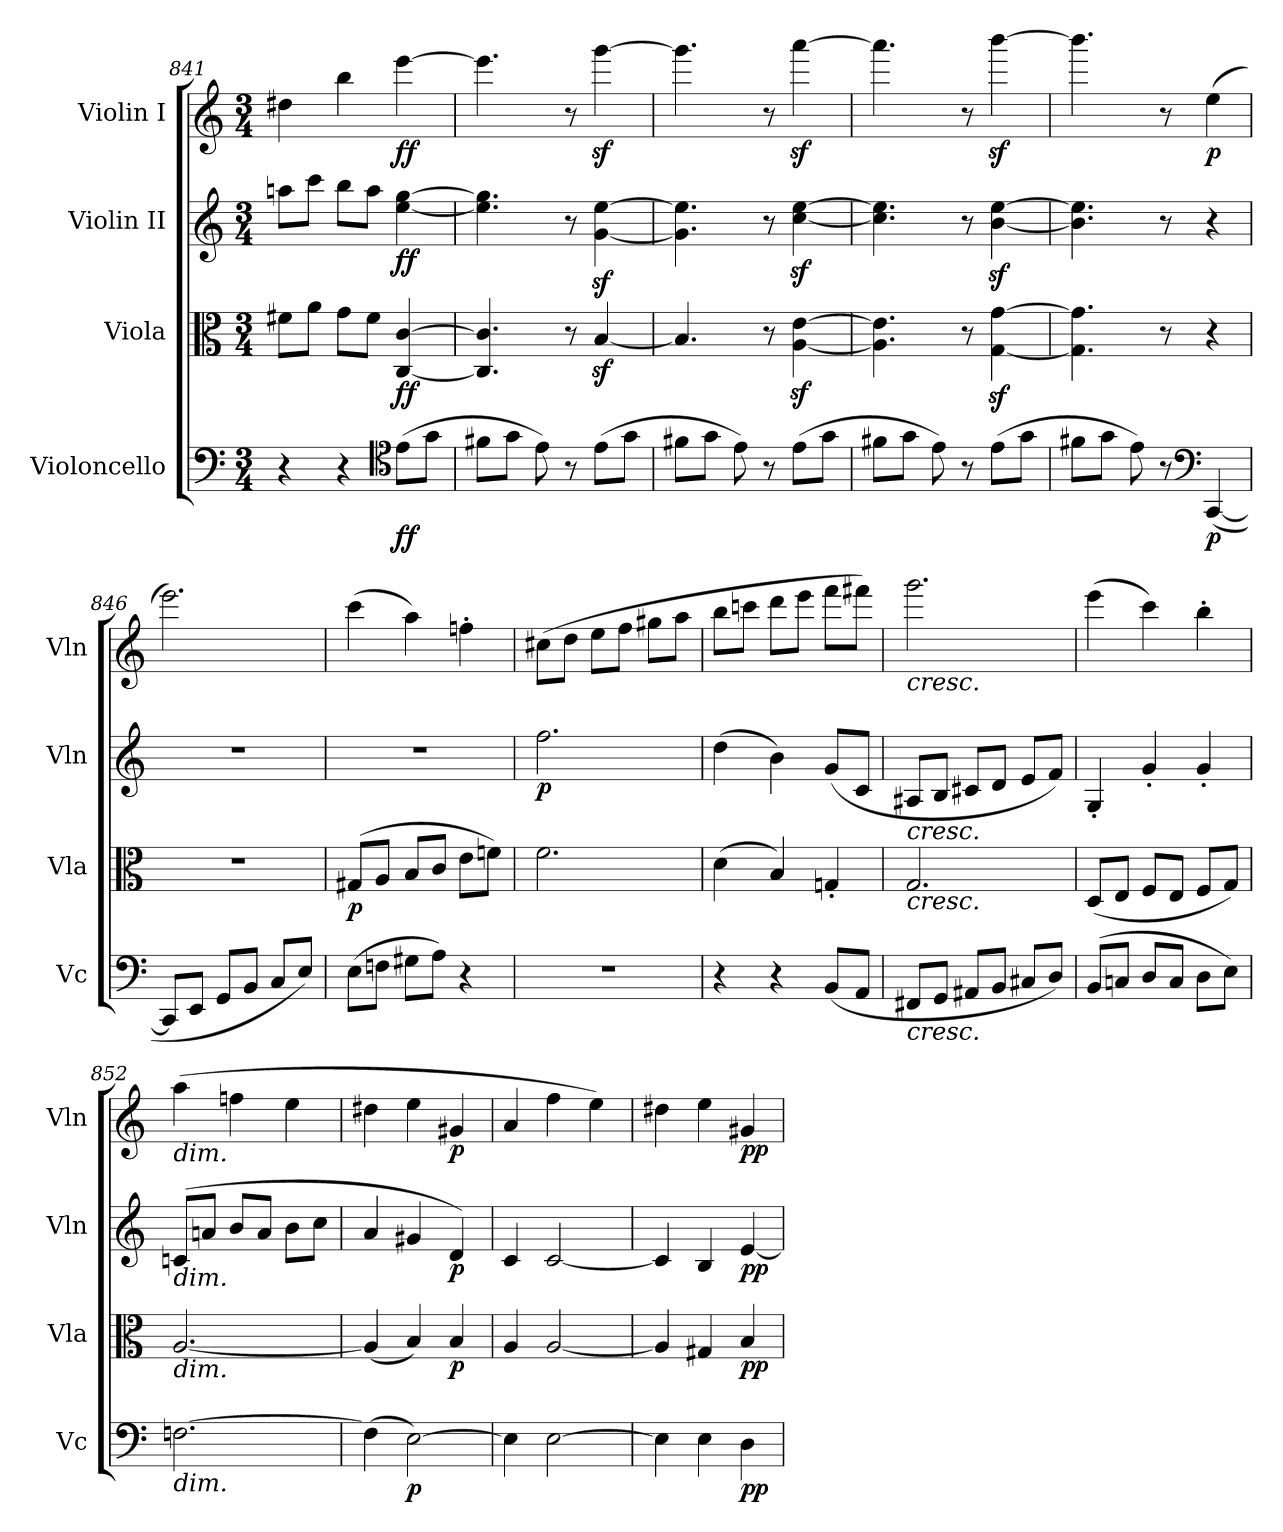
**kern	**dynam	**kern	**dynam	**kern	**dynam	**kern	**dynam
*part4	*part4	*part3	*part3	*part2	*part2	*part1	*part1
*staff4	*staff4	*staff3	*staff3	*staff2	*staff2	*staff1	*staff1
*I"Violoncello	*	*I"Viola	*	*I"Violin II	*	*I"Violin I	*
*I'Vc	*	*I'Vla	*	*I'Vln	*	*I'Vln	*
*clefF4	*	*clefC3	*	*clefG2	*	*clefG2	*
*k[]	*	*k[]	*	*k[]	*	*k[]	*
*M3/4	*	*M3/4	*	*M3/4	*	*M3/4	*
=841	=841	=841	=841	=841	=841	=841	=841
4r	.	8f#X\L	.	8aan\L	.	4dd#X\	.
.	.	8a\J	.	8ccc\J	.	.	.
4r	.	8g\L	.	8bb\L	.	4bb\	.
.	.	8f#\J	.	8aa\J	.	.	.
*clefC4	*	*	*	*	*	*	*
!	!LO:DY:b	!	!LO:DY:b	!	!LO:DY:b	!	!LO:DY:b
(>8e\L	ff	[4C/ [4c/	ff	[4ee\ [4gg\	ff	[4eee\	ff
8g\J	.	.	.	.	.	.	.
=842	=842	=842	=842	=842	=842	=842	=842
8f#X\L	.	4.C/] 4.c/]	.	4.ee\] 4.gg\]	.	4.eee\]	.
8g\J	.	.	.	.	.	.	.
8e\)	.	.	.	.	.	.	.
8r	.	8r	.	8r	.	8r	.
(>8e\L	.	[4Bz</	.	[4g\z< [4ee\z<	.	[4gggz<\	.
8g\J	.	.	.	.	.	.	.
=843	=843	=843	=843	=843	=843	=843	=843
8f#X\L	.	4.B/]	.	4.g\] 4.ee\]	.	4.ggg\]	.
8g\J	.	.	.	.	.	.	.
8e\)	.	.	.	.	.	.	.
8r	.	8r	.	8r	.	8r	.
(>8e\L	.	[4A\z< [4e\z<	.	[4cc\z< [4ee\z<	.	[4aaaz<\	.
8g\J	.	.	.	.	.	.	.
=844	=844	=844	=844	=844	=844	=844	=844
8f#X\L	.	4.A\] 4.e\]	.	4.cc\] 4.ee\]	.	4.aaa\]	.
8g\J	.	.	.	.	.	.	.
8e\)	.	.	.	.	.	.	.
8r	.	8r	.	8r	.	8r	.
(>8e\L	.	[4G\z< [4g\z<	.	[4b\z< [4ee\z<	.	[4bbbz<\	.
8g\J	.	.	.	.	.	.	.
=845	=845	=845	=845	=845	=845	=845	=845
8f#X\L	.	4.G\] 4.g\]	.	4.b\] 4.ee\]	.	4.bbb\]	.
8g\J	.	.	.	.	.	.	.
8e\)	.	.	.	.	.	.	.
8r	.	8r	.	8r	.	8r	.
*clefF4	*	*	*	*	*	*	*
!	!LO:DY:b	!	!	!	!	!	!LO:DY:b
(<[4CC/	p	4r	.	4r	.	(>4ee\	p
=846	=846	=846	=846	=846	=846	=846	=846
8CC/L]	.	2.r	.	2.r	.	2.eee\)	.
8EE/J	.	.	.	.	.	.	.
8GG/L	.	.	.	.	.	.	.
8BB/J	.	.	.	.	.	.	.
8C/L	.	.	.	.	.	.	.
8E/J)	.	.	.	.	.	.	.
=847	=847	=847	=847	=847	=847	=847	=847
!	!	!	!LO:DY:b	!	!	!	!
(>8E\L	.	(>8G#X/L	p	2.r	.	(>4ccc\	.
8Fn\J	.	8A/J	.	.	.	.	.
8G#X\L	.	8B/L	.	.	.	4aa\)	.
8A\J)	.	8c/J	.	.	.	.	.
4r	.	8e\L	.	.	.	4ffn'\	.
.	.	8fn\J)	.	.	.	.	.
=848	=848	=848	=848	=848	=848	=848	=848
!	!	!	!	!	!LO:DY:b	!	!
2.r	.	2.f\	.	2.ff\	p	(>8cc#X\L	.
.	.	.	.	.	.	8dd\J	.
.	.	.	.	.	.	8ee\L	.
.	.	.	.	.	.	8ff\J	.
.	.	.	.	.	.	8gg#X\L	.
.	.	.	.	.	.	8aa\J	.
=849	=849	=849	=849	=849	=849	=849	=849
4r	.	(>4d\	.	(>4dd\	.	8bb\L	.
.	.	.	.	.	.	8cccn\J	.
4r	.	4B/)	.	4b\)	.	8ddd\L	.
.	.	.	.	.	.	8eee\J	.
(<8BB/L	.	4Gn'/	.	(<8g/L	.	8fff\L	.
8AA/J	.	.	.	8c/J	.	8fff#X\J)	.
=850	=850	=850	=850	=850	=850	=850	=850
!	!	!	!	!	!	!LO:TX:b:i:t=cresc.	!
!	!	!	!	!LO:TX:b:i:t=cresc.	!	!	!
!	!	!LO:TX:b:i:t=cresc.	!	!	!	!	!
!LO:TX:b:i:t=cresc.	!	!	!	!	!	!	!
8FF#X/L	.	2.G/	.	8A#X/L	.	2.ggg\	.
8GG/J	.	.	.	8B/J	.	.	.
8AA#X/L	.	.	.	8c#X/L	.	.	.
8BB/J	.	.	.	8d/J	.	.	.
8C#X/L	.	.	.	8e/L	.	.	.
8D/J)	.	.	.	8f/J)	.	.	.
=851	=851	=851	=851	=851	=851	=851	=851
(>8BB/L	.	(<8D/L	.	4G'/	.	(>4eee\	.
8Cn/J	.	8E/J	.	.	.	.	.
8D/L	.	8F/L	.	4g'/	.	4ccc\)	.
8C/J	.	8E/J	.	.	.	.	.
8D\L	.	8F/L	.	4g'/	.	4bb'\	.
8E\J)	.	8G/J)	.	.	.	.	.
=852	=852	=852	=852	=852	=852	=852	=852
!	!	!	!	!	!	!LO:TX:b:i:t=dim.	!
!	!	!	!	!LO:TX:b:i:t=dim.	!	!	!
!	!	!LO:TX:b:i:t=dim.	!	!	!	!	!
!LO:TX:b:i:t=dim.	!	!	!	!	!	!	!
[2.Fn\	.	[2.A/	.	(>8cn/L	.	(>4aa\	.
.	.	.	.	8an/J	.	.	.
.	.	.	.	8b/L	.	4ffn\	.
.	.	.	.	8a/J	.	.	.
.	.	.	.	8b\L	.	4ee\	.
.	.	.	.	8cc\J	.	.	.
=853	=853	=853	=853	=853	=853	=853	=853
(>4F\]	.	(<4A/]	.	4a/	.	4dd#X\	.
!	!LO:DY:b	!	!	!	!	!	!
[2E\)	p	4B/)	.	4g#X/	.	4ee\	.
!	!	!	!LO:DY:b	!	!LO:DY:b	!	!LO:DY:b
.	.	4B/	p	4d/)	p	4g#X/	p
=854	=854	=854	=854	=854	=854	=854	=854
!	!LO:DY:b	!	!	!	!	!	!
!	!LO:DY:n=1:b	!	!LO:DY:b	!	!	!	!
!	!	!	!LO:DY:n=1:b	!	!LO:DY:b	!	!
!	!	!	!	!	!LO:DY:n=1:b	!	!LO:DY:b
!	!	!	!	!	!	!	!LO:DY:n=1:b
4E\]	other-dynamics p	4A/	other-dynamics p	4c/	other-dynamics p	4a/	other-dynamics p
[2E\	.	[2A/	.	[2c/	.	4ff\	.
.	.	.	.	.	.	4ee\)	.
=855	=855	=855	=855	=855	=855	=855	=855
4E\]	.	4A/]	.	4c/]	.	4dd#X\	.
4E\	.	4G#X/	.	4B/	.	4ee\	.
!	!LO:DY:b	!	!LO:DY:b	!	!LO:DY:b	!	!LO:DY:b
4D\	pp	4B/	pp	[4e/	pp	4g#X/	pp
=	=	=	=	=	=	=	=
*-	*-	*-	*-	*-	*-	*-	*-
